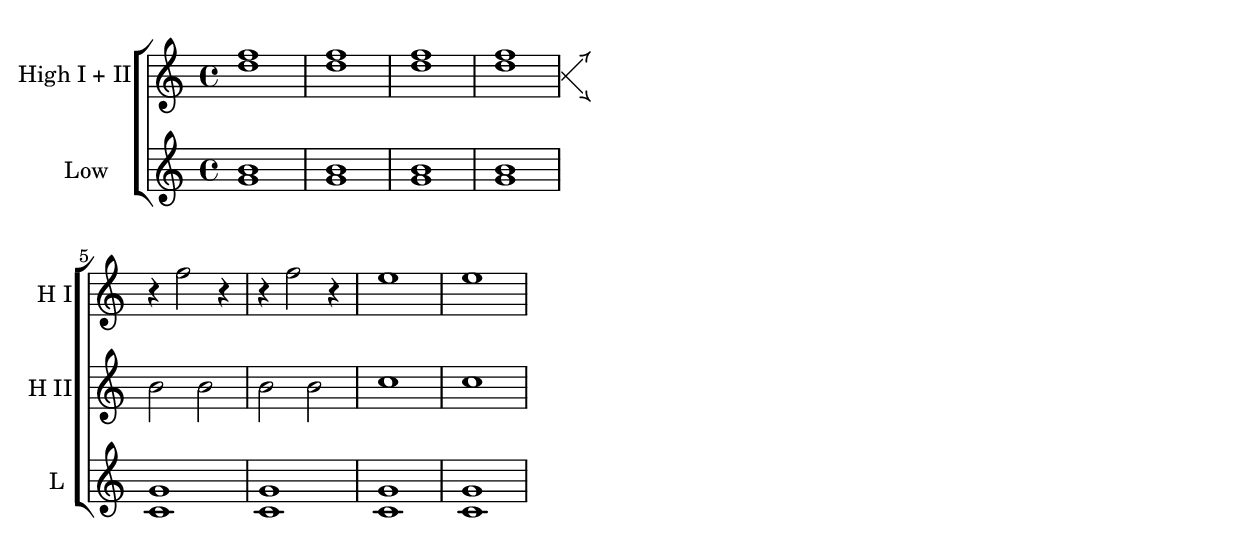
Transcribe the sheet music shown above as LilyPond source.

%% DO NOT EDIT this file manually; it is automatically
%% generated from LSR http://lsr.dsi.unimi.it
%% Make any changes in LSR itself, or in Documentation/snippets/new/ ,
%% and then run scripts/auxiliar/makelsr.py
%%
%% This file is in the public domain.
\version "2.15.20"

\header {
  lsrtags = "staff-notation, vocal-music"

  texidoc = "
This snippet defines the @code{\\splitStaffBarLine} command, which adds
arrows in north-east and south-east directions at a bar line, to denote
that several voices sharing a staff will each continue on a staff of
their own in the next system.

"
  doctitle = "Adding indicators to staves which get split after a break"
} % begin verbatim

#(define-markup-command (arrow-at-angle layout props angle-deg length fill)
   (number? number? boolean?)
   (let* (
          ;; PI-OVER-180 and degrees->radians are taken from flag-styles.scm
          (PI-OVER-180 (/ (atan 1 1) 45))
          (degrees->radians (lambda (degrees) (* degrees PI-OVER-180)))
          (angle-rad (degrees->radians angle-deg))
          (target-x (* length (cos angle-rad)))
          (target-y (* length (sin angle-rad))))
     (interpret-markup layout props
                       (markup
                        #:translate (cons (/ target-x 2) (/ target-y 2))
                        #:rotate angle-deg
                        #:translate (cons (/ length -2) 0)
                        #:concat (#:draw-line (cons length 0)
                                              #:arrow-head X RIGHT fill)))))

splitStaffBarLineMarkup = \markup \with-dimensions #'(0 . 0) #'(0 . 0) {
  \combine
    \arrow-at-angle #45 #(sqrt 8) ##f
    \arrow-at-angle #-45 #(sqrt 8) ##f
}

splitStaffBarLine = {
  \once \override Staff.BarLine #'stencil =
    #(lambda (grob)
       (ly:stencil-combine-at-edge
        (ly:bar-line::print grob)
        X RIGHT
        (grob-interpret-markup grob splitStaffBarLineMarkup)
        0))
  \break
}

\paper {
  ragged-right = ##t
  short-indent = 5\mm
}

\score {
  <<
    \new ChoirStaff <<
      \new Staff \with { instrumentName = #"High I + II" } {
        <<
          \repeat unfold 4 f''1
          \\
          \repeat unfold 4 d''1
        >>
        \splitStaffBarLine
      }
      \new Staff \with { instrumentName = #"Low" } {
        <<
          \repeat unfold 4 b'1
          \\
          \repeat unfold 4 g'1
        >>
      }

      \new Staff \with { shortInstrumentName = #"H I" } {
        R1*4
        \repeat unfold 2 { r4 f''2 r4 } \repeat unfold 2 e''1
      }
      \new Staff \with { shortInstrumentName = #"H II" } {
        R1*4
        \repeat unfold 4 b'2 \repeat unfold 2 c''1
      }
      \new Staff \with { shortInstrumentName = #"L" } {
        R1*4
        <<
          \repeat unfold 4 g'1
          \\
          \repeat unfold 4 c'1
        >>
      }
    >>
  >>
  \layout {
    \context {
      \Staff \RemoveEmptyStaves
      \override VerticalAxisGroup #'remove-first = ##t
    }
  }
}

